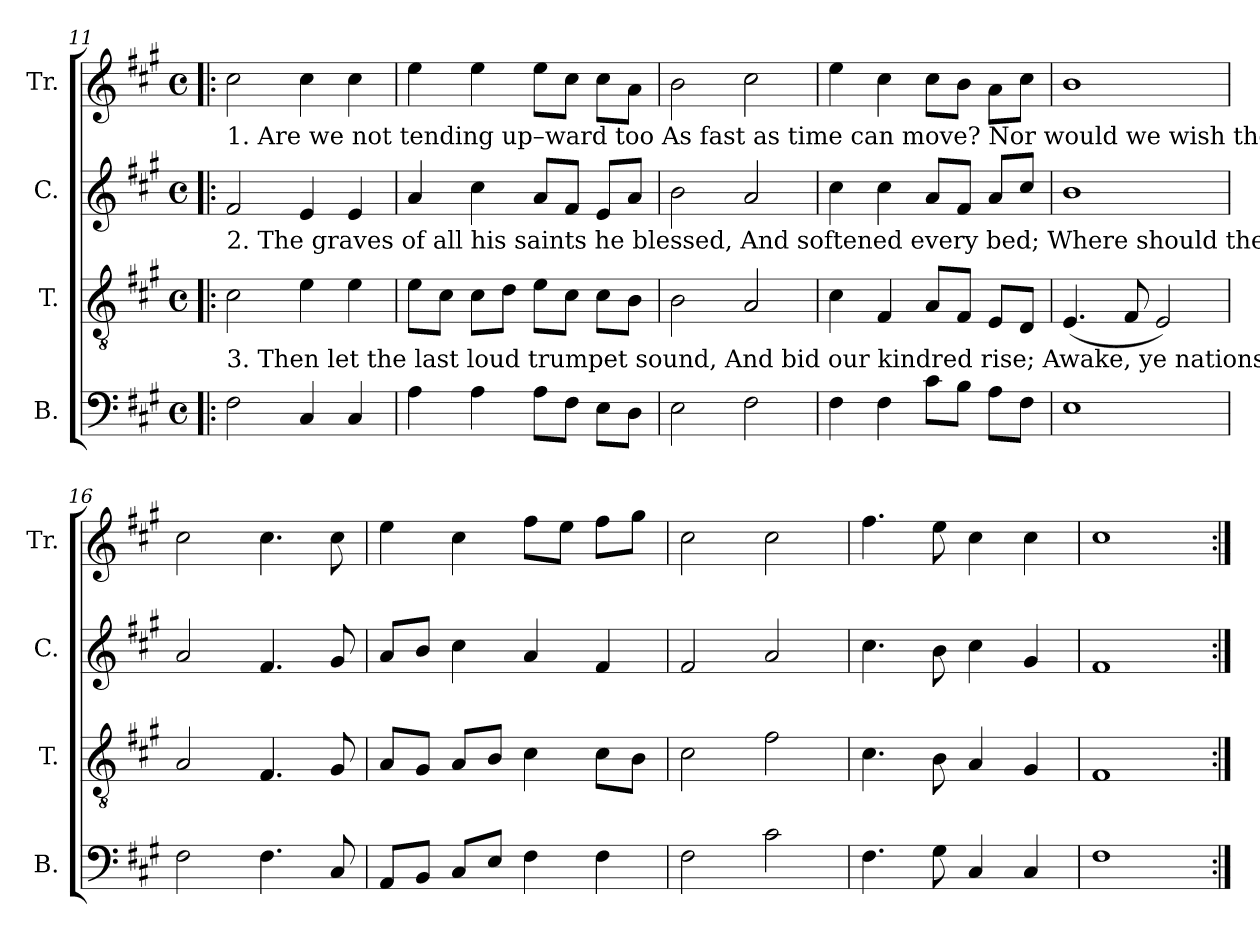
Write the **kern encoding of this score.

**kern	**kern	**kern	**kern
*part4	*part3	*part2	*part1
*staff4	*staff3	*staff2	*staff1
*I"B.	*I"T.	*I"C.	*I"Tr.
*I'B.	*I'T.	*I'C.	*I'Tr.
!!LO:LB:g=z
*clefF4	*clefGv2	*clefG2	*clefG2
*k[f#c#g#]	*k[f#c#g#]	*k[f#c#g#]	*k[f#c#g#]
*M4/4	*M4/4	*M4/4	*M4/4
*met(c)	*met(c)	*met(c)	*met(c)
=11!|:	=11!|:	=11!|:	=11!|:
!	!	!	!LO:TX:b:t=1. Are we not tending   up–ward  too  As  fast as time can move?     Nor would we wish the hours more slow  To keep us from our love.
!	!	!LO:TX:b:t=2. The graves of all his saints he blessed,  And softened every  bed;    Where  should  the dying members rest,  But with the dying head?	!
!	!LO:TX:b:t=3. Then let the last loud trumpet sound,  And bid our kindred rise;         Awake, ye   nations underground;  Ye saints, ascend the skies.	!	!
2F#\	2c#\	2f#/	2cc#\
4C#/	4e\	4e/	4cc#\
4C#/	4e\	4e/	4cc#\
=12	=12	=12	=12
4A\	8e\L	4a/	4ee\
.	8c#\J	.	.
4A\	8c#\L	4cc#\	4ee\
.	8d\J	.	.
8A\L	8e\L	8a/L	8ee\L
8F#\J	8c#\J	8f#/J	8cc#\J
8E\L	8c#\L	8e/L	8cc#\L
8D\J	8B\J	8a/J	8a\J
=13	=13	=13	=13
2E\	2B\	2b\	2b\
2F#\	2A/	2a/	2cc#\
=14	=14	=14	=14
4F#\	4c#\	4cc#\	4ee\
4F#\	4F#/	4cc#\	4cc#\
8c#\L	8A/L	8a/L	8cc#\L
8B\J	8F#/J	8f#/J	8b\J
8A\L	8E/L	8a/L	8a\L
8F#\J	8D/J	8cc#/J	8cc#\J
=15	=15	=15	=15
1E	(4.E/	1b	1b
.	8F#/	.	.
.	2E/)	.	.
=16	=16	=16	=16
2F#\	2A/	2a/	2cc#\
4.F#\	4.F#/	4.f#/	4.cc#\
8C#/	8G#/	8g#/	8cc#\
=17	=17	=17	=17
8AA/L	8A/L	8a/L	4ee\
8BB/J	8G#/J	8b/J	.
8C#/L	8A/L	4cc#\	4cc#\
8E/J	8B/J	.	.
4F#\	4c#\	4a/	8ff#\L
.	.	.	8ee\J
4F#\	8c#\L	4f#/	8ff#\L
.	8B\J	.	8gg#\J
=18	=18	=18	=18
2F#\	2c#\	2f#/	2cc#\
2c#\	2f#\	2a/	2cc#\
=19	=19	=19	=19
4.F#\	4.c#\	4.cc#\	4.ff#\
8G#\	8B\	8b\	8ee\
4C#/	4A/	4cc#\	4cc#\
4C#/	4G#/	4g#/	4cc#\
=20	=20	=20	=20
1F#	1F#	1f#	1cc#
=:|!	=:|!	=:|!	=:|!
*-	*-	*-	*-
